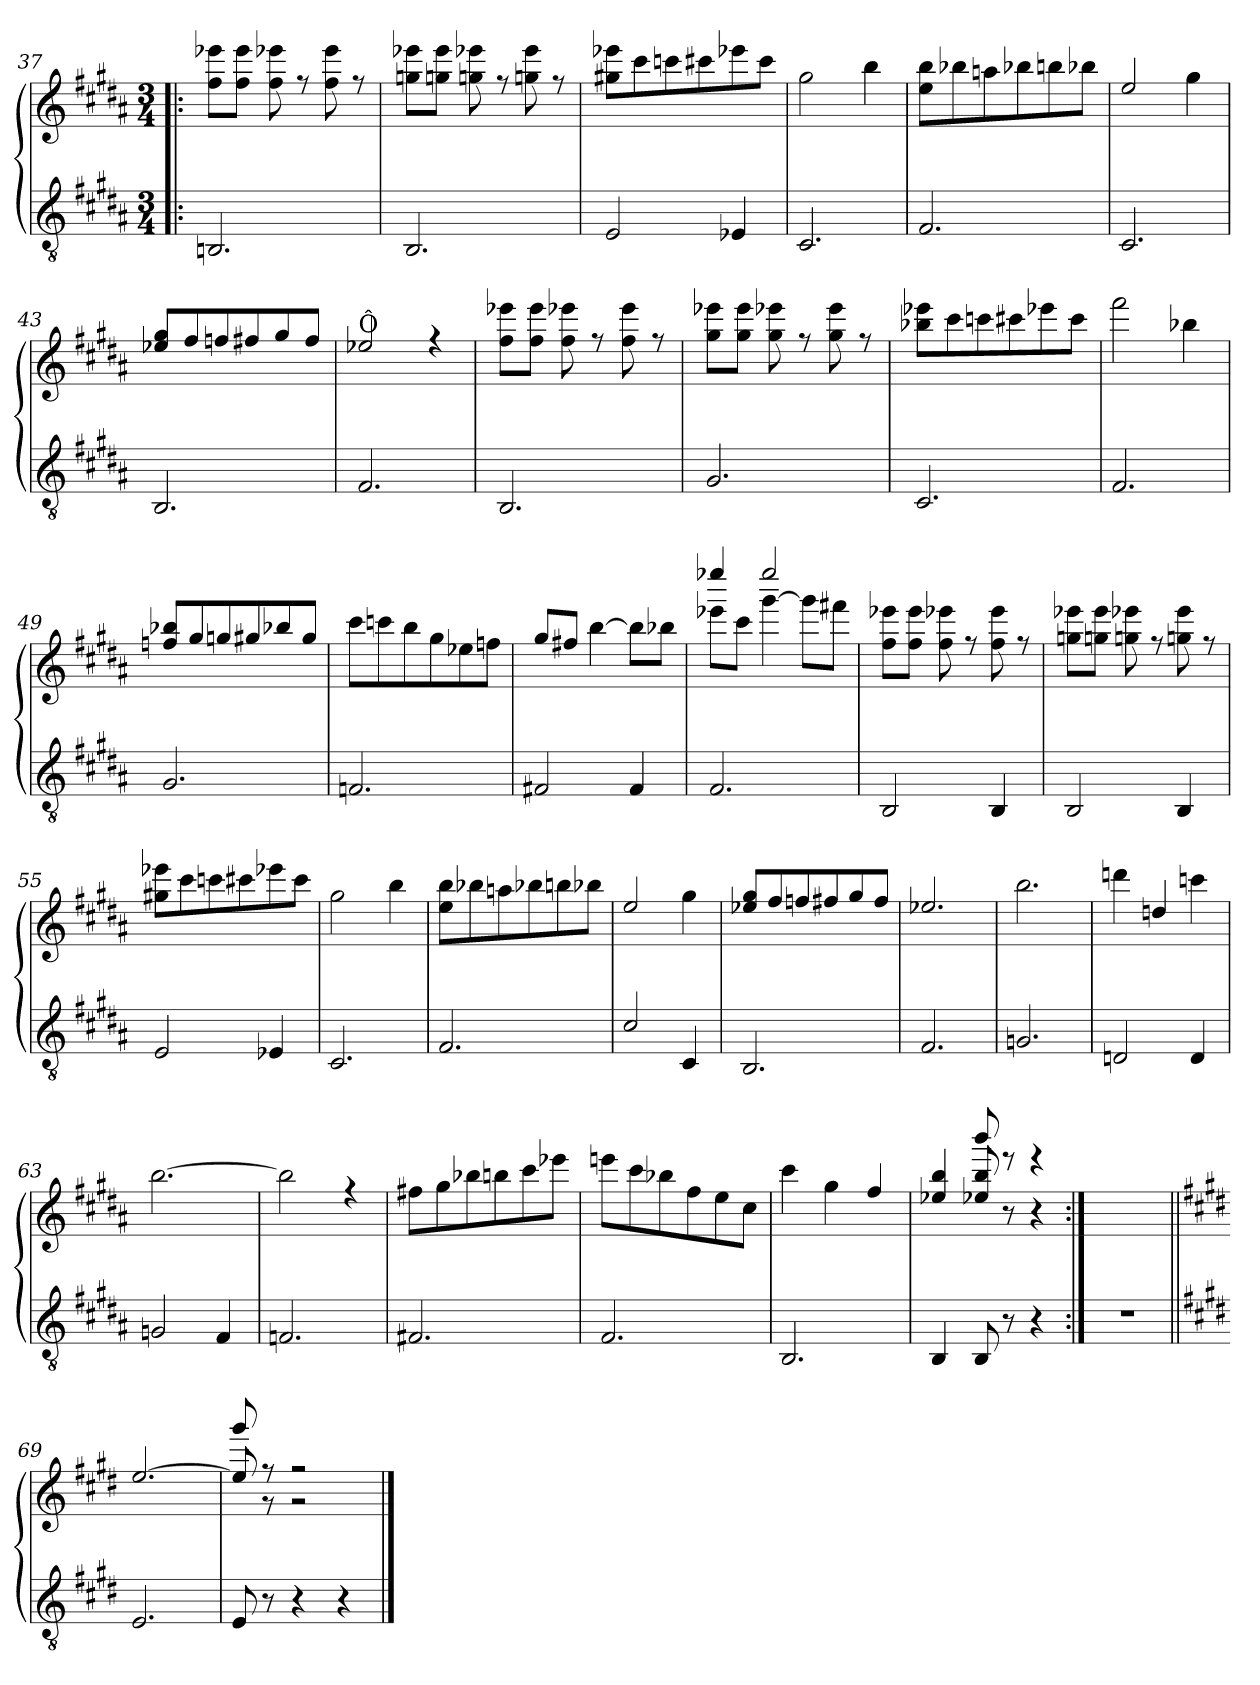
**kern	**kern
*part2	*part1
*staff2	*staff1
!!LO:LB:g=z
*clefGv2	*clefG2
*k[f#c#g#d#a#]	*k[f#c#g#d#a#]
*B:	*B:
*M3/4	*M3/4
=37!|:	=37!|:
*	*^
2.BBn/	8ff#\ 8eee-X\L	2.ryy
.	8ff#\ 8eee-\J	.
.	8ff#\ 8eee-X\	.
.	8rff	.
.	8ff#\ 8eee-\	.
.	8rff	.
=38	=38	=38
2.BB/	8ggn\ 8eee-X\L	2.ryy
.	8ggn\ 8eee-\J	.
.	8ggn\ 8eee-X\	.
.	8rff	.
.	8ggn\ 8eee-\	.
.	8rff	.
=39	=39	=39
2E/	8gg#X\ 8eee-X\L	2.ryy
.	8ccc#\	.
.	8cccn\	.
.	8ccc#X\	.
4E-X/	8eee-X\	.
.	8ccc#\J	.
=40	=40	=40
2.C#/	2gg#\	2.ryy
.	4bb\	.
=41	=41	=41
2.F#/	8ee\ 8bb\L	2.ryy
.	8bb-X\	.
.	8aan\	.
.	8bb-X\	.
.	8bbn\	.
.	8bb-X\J	.
!!LO:PB:g=z	!!
=42	=42	=42
2.C#/	2ee/	2.ryy
.	4gg#\	.
=43	=43	=43
2.BB/	8ee-X/ 8gg#/L	2.ryy
.	8ff#/	.
.	8ffn/	.
.	8ff#X/	.
.	8gg#/	.
.	8ff#/J	.
=44	=44	=44
!	!LO:TX:a:t=Ô	!
2.F#/	2ee-X/	2.ryy
.	4rff	.
=45	=45	=45
2.BB/	8ff#\ 8eee-X\L	2.ryy
.	8ff#\ 8eee-\J	.
.	8ff#\ 8eee-X\	.
.	8rff	.
.	8ff#\ 8eee-\	.
.	8rff	.
=46	=46	=46
2.G#/	8gg#\ 8eee-X\L	2.ryy
.	8gg#\ 8eee-\J	.
.	8gg#\ 8eee-X\	.
.	8rff	.
.	8gg#\ 8eee-\	.
.	8rff	.
!!LO:LB:g=z	!!
=47	=47	=47
2.C#/	8bb-X\ 8eee-X\L	2.ryy
.	8ccc#\	.
.	8cccn\	.
.	8ccc#X\	.
.	8eee-X\	.
.	8ccc#\J	.
=48	=48	=48
2.F#/	2fff#\	2.ryy
.	4bb-X\	.
=49	=49	=49
2.G#/	8ffn/ 8bb-X/L	2.ryy
.	8gg#/	.
.	8ggn/	.
.	8gg#X/	.
.	8bb-X/	.
.	8gg#/J	.
=50	=50	=50
2.Fn/	8ccc#\L	2.ryy
.	8cccn\	.
.	8bb\	.
.	8gg#\	.
.	8ee-X\	.
.	8ffn\J	.
!!LO:LB:g=z	!!
=51	=51	=51
2F#X/	8gg#/L	2.ryy
.	8ff#X/J	.
.	[<4bb\	.
4F#/	8bb\L]	.
.	8bb-X\J	.
=52	=52	=52
*	*	*^
2.F#/	8eee-X\L	4ryy	4eeee-X!/
.	8ccc#\J	.	.
!	!	!	!LO:N:head=open
.	[>4ggg#\	2ryy	2eeee-!/
.	8ggg#\L]	.	.
.	8fff#X\J	.	.
*	*	*v	*v
=53	=53	=53
2BB/	8ff#\ 8eee-X\L	2.ryy
.	8ff#\ 8eee-\J	.
.	8ff#\ 8eee-X\	.
.	8rff	.
4BB/	8ff#\ 8eee-\	.
.	8rff	.
=54	=54	=54
2BB/	8ggn\ 8eee-X\L	2.ryy
.	8ggn\ 8eee-\J	.
.	8ggn\ 8eee-X\	.
.	8rff	.
4BB/	8ggn\ 8eee-\	.
.	8rff	.
=55	=55	=55
2E/	8gg#X\ 8eee-X\L	2.ryy
.	8ccc#\	.
.	8cccn\	.
.	8ccc#X\	.
4E-X/	8eee-X\	.
.	8ccc#\J	.
!!LO:LB:g=z	!!
=56	=56	=56
2.C#/	2gg#\	2.ryy
.	4bb\	.
=57	=57	=57
2.F#/	8ee\ 8bb\L	2.ryy
.	8bb-X\	.
.	8aan\	.
.	8bb-X\	.
.	8bbn\	.
.	8bb-X\J	.
=58	=58	=58
2c#/	2ee/	2.ryy
4C#/	4gg#\	.
=59	=59	=59
2.BB/	8ee-X/ 8gg#/L	2.ryy
.	8ff#/	.
.	8ffn/	.
.	8ff#X/	.
.	8gg#/	.
.	8ff#/J	.
=60	=60	=60
2.F#/	2.ee-X/	2.ryy
!!LO:LB:g=z	!!
=61	=61	=61
2.Gn/	2.bb\	2.ryy
=62	=62	=62
2Dn/	4dddn\	2.ryy
.	4ddn/	.
4D/	4cccn\	.
=63	=63	=63
2Gn/	[<2.bb\	2.ryy
4F#/	.	.
=64	=64	=64
2.Fn/	2bb\]	2.ryy
.	4rff	.
=65	=65	=65
2.F#X/	8ff#X\L	2.ryy
.	8gg#\	.
.	8bb-X\	.
.	8bbn\	.
.	8ccc#\	.
.	8eee-X\J	.
=66	=66	=66
2.F#/	8eeen\L	2.ryy
.	8ccc#\	.
.	8bb-X\	.
.	8ff#\	.
.	8ee\	.
.	8cc#\J	.
!!LO:LB:g=z	!!
=67	=67	=67
2.BB/	4ccc#\	2.ryy
.	4gg#\	.
.	4ff#/	.
=68	=68	=68
*	*	*^
4BB/	4ee-X/ 4bb/	2.ryy	4ryy
8BB/	8ee-X/ 8bb/	.	8bbb!/
8r	8r	.	8reee
4r	4r	.	4reee
*	*v	*v	*v
=68X681:|!	=68X681:|!
2.r	2.ryy
=69||	=69||
*k[f#c#g#d#]	*k[f#c#g#d#]
*E:	*E:
*	*^
2.E/	[>2.ee/	2.ryy
=70	=70	=70
*	*	*^
8E!/	8ee/]	8ryy	8ggg#!/
8r	8r	8ryy	8r
4r	2r	2ryy	2r
4r	.	.	.
*	*v	*v	*v
==	==
*-	*-
